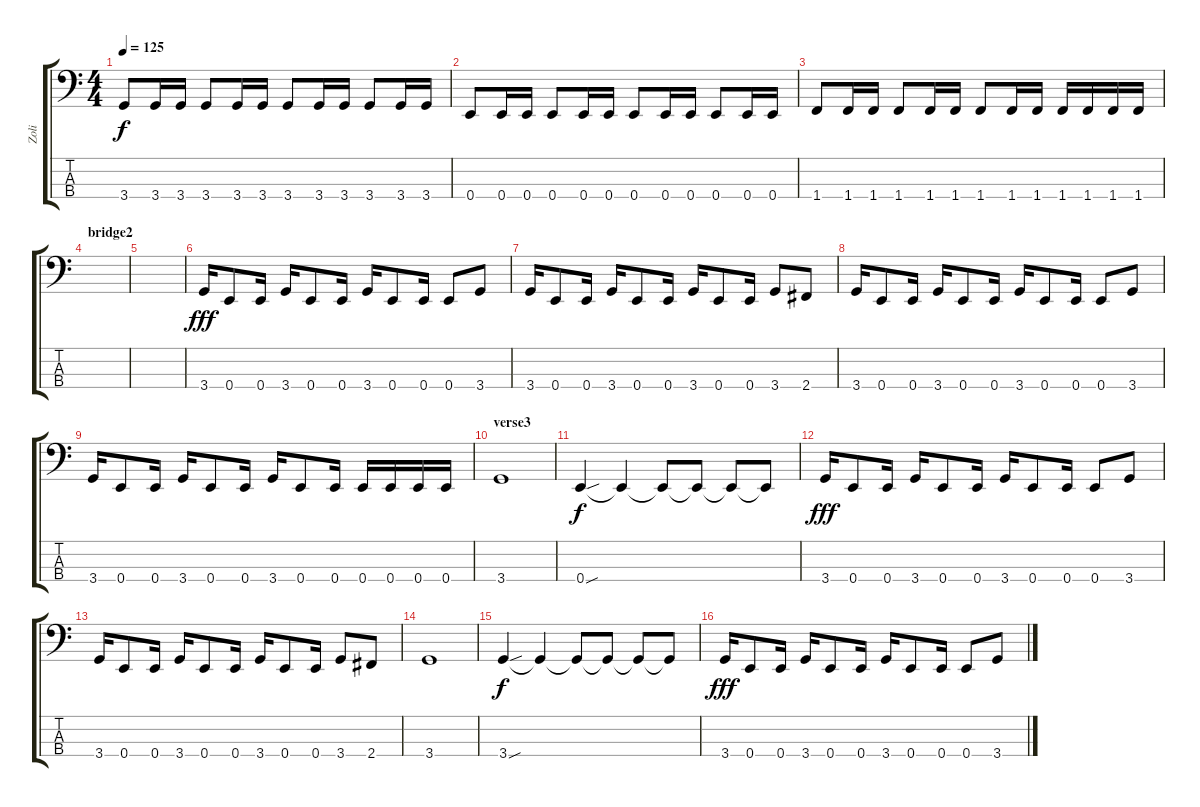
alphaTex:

\track ("Zoli" "Zoli") {instrument slapbass1}
\staff {score tabs}
\tuning (G2 D2 A1 E1) {hide}
\ts (4 4)
\tempo 125
\clef f4
\ks c
3.4.8{dy f} 3.4.16 3.4.16 3.4.8 3.4.16 3.4.16 3.4.8 3.4.16 3.4.16 3.4.8 3.4.16 3.4.16 |
0.4.8 0.4.16 0.4.16 0.4.8 0.4.16 0.4.16 0.4.8 0.4.16 0.4.16 0.4.8 0.4.16 0.4.16 |
1.4.8 1.4.16 1.4.16 1.4.8 1.4.16 1.4.16 1.4.8 1.4.16 1.4.16 1.4.16 1.4.16 1.4.16 1.4.16 |
\section ("" "bridge2")
|
|
3.4.16{dy fff} 0.4.8 0.4.16 3.4.16 0.4.8 0.4.16 3.4.16 0.4.8 0.4.16 0.4.8 3.4.8 |
3.4.16 0.4.8 0.4.16 3.4.16 0.4.8 0.4.16 3.4.16 0.4.8 0.4.16 3.4.8 2.4.8 |
3.4.16 0.4.8 0.4.16 3.4.16 0.4.8 0.4.16 3.4.16 0.4.8 0.4.16 0.4.8 3.4.8 |
3.4.16 0.4.8 0.4.16 3.4.16 0.4.8 0.4.16 3.4.16 0.4.8 0.4.16 0.4.16 0.4.16 0.4.16 0.4.16 |
\section ("" "verse3")
3.4.1 |
0.4{sou}.4{dy f} 0.4{t}.4 0.4{t}.8 0.4{t}.8 0.4{t}.8 0.4{t}.8 |
3.4.16{dy fff} 0.4.8 0.4.16 3.4.16 0.4.8 0.4.16 3.4.16 0.4.8 0.4.16 0.4.8 3.4.8 |
3.4.16 0.4.8 0.4.16 3.4.16 0.4.8 0.4.16 3.4.16 0.4.8 0.4.16 3.4.8 2.4.8 |
3.4.1 |
3.4{sou}.4{dy f} 3.4{t}.4 3.4{t}.8 3.4{t}.8 3.4{t}.8 3.4{t}.8 |
3.4.16{dy fff} 0.4.8 0.4.16 3.4.16 0.4.8 0.4.16 3.4.16 0.4.8 0.4.16 0.4.8 3.4.8
